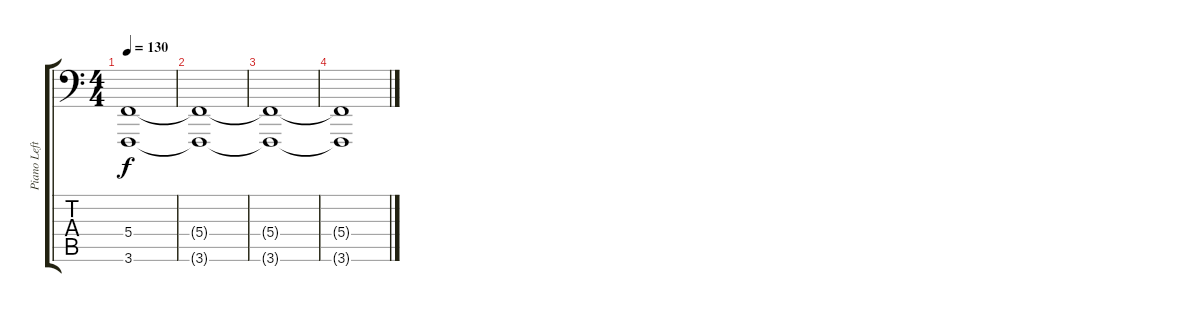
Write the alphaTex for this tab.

\track ("Piano Left Hand" "Piano Left") {instrument acousticgrandpiano}
\staff {score tabs}
\tuning (D3 A2 F2 C2 G1 D1) {hide}
\ts (4 4)
\tempo 130
\clef f4
\ks c
(5.4 3.6).1{dy f} |
(5.4{t} 3.6{t}).1 |
(5.4{t} 3.6{t}).1 |
(5.4{t} 3.6{t}).1
